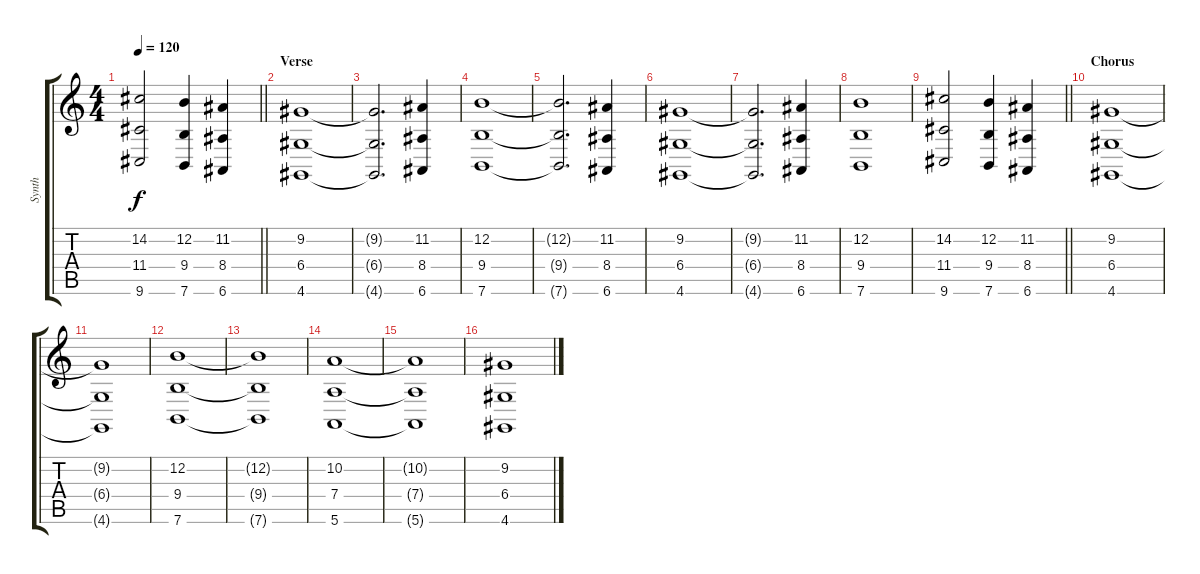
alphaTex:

\track ("Synth" "Synth") {instrument stringensemble1}
\staff {score tabs}
\tuning (E4 B3 G3 D3 A2 E2) {hide}
\ts (4 4)
\tempo 120
\clef g2
\barLineRight lightlight
\ks c
(14.2 11.4 9.6).2{dy f} (12.2 9.4 7.6).4 (11.2 8.4 6.6).4 |
\section ("" "Verse")
(9.2 6.4 4.6).1 |
(9.2{t} 6.4{t} 4.6{t}).2{d} (11.2 8.4 6.6).4 |
(12.2 9.4 7.6).1 |
(12.2{t} 9.4{t} 7.6{t}).2{d} (11.2 8.4 6.6).4 |
(9.2 6.4 4.6).1 |
(9.2{t} 6.4{t} 4.6{t}).2{d} (11.2 8.4 6.6).4 |
(12.2 9.4 7.6).1 |
\barLineRight lightlight
(14.2 11.4 9.6).2 (12.2 9.4 7.6).4 (11.2 8.4 6.6).4 |
\section ("" "Chorus")
(9.2 6.4 4.6).1 |
(9.2{t} 6.4{t} 4.6{t}).1 |
(12.2 9.4 7.6).1 |
(12.2{t} 9.4{t} 7.6{t}).1 |
(10.2 7.4 5.6).1 |
(10.2{t} 7.4{t} 5.6{t}).1 |
(9.2 6.4 4.6).1
